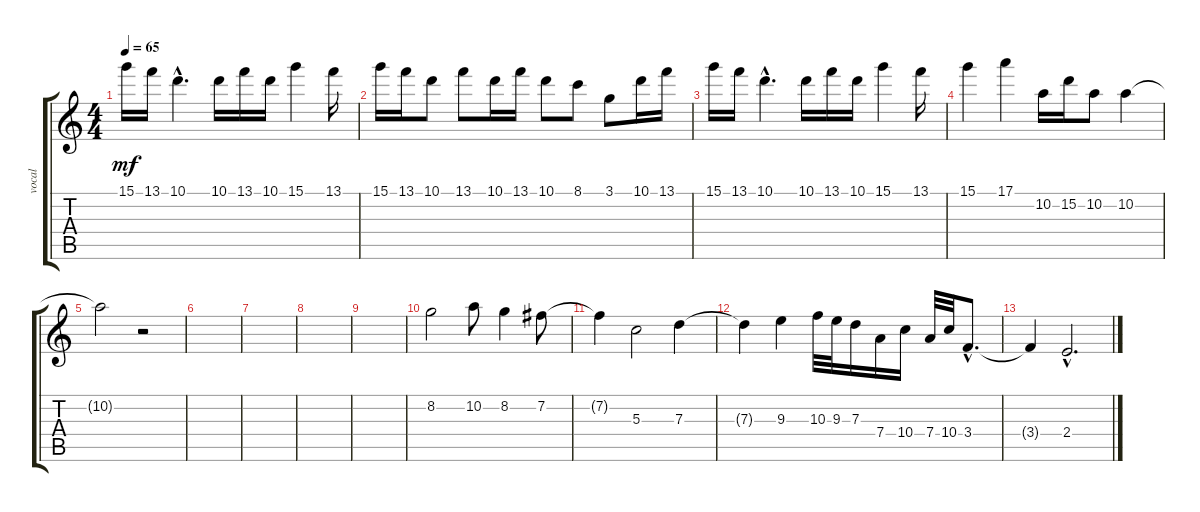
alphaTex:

\track ("vocal" "vocal") {instrument distortionguitar}
\staff {score tabs}
\tuning (E4 B3 G3 D3 A2 E2) {hide}
\ts (4 4)
\tempo 65
\clef g2
\ks c
15.1.16{dy mf} 13.1.16 10.1{hac}.4{d} 10.1.16 13.1.16 10.1.16 15.1.4 13.1.16 |
15.1.16 13.1.16 10.1.8 13.1.8 10.1.16 13.1.16 10.1.8 8.1.8 3.1.8 10.1.16 13.1.16 |
15.1.16 13.1.16 10.1{hac}.4{d} 10.1.16 13.1.16 10.1.16 15.1.4 13.1.16 |
15.1.4 17.1.4 10.2.16 15.2.16 10.2.8 10.2.4 |
10.2{t}.2 r.2 |
|
|
|
|
8.2.2 10.2.8 8.2.4 7.2.8 |
7.2{t}.4 5.3.2 7.3.4 |
7.3{t}.4 9.3.4 10.3.32 9.3.32 7.3.16 7.4.16 10.4.16 7.4.32 10.4.32 3.4{hac}.8{d} |
3.4{t}.4 2.4{hac}.2{d}
